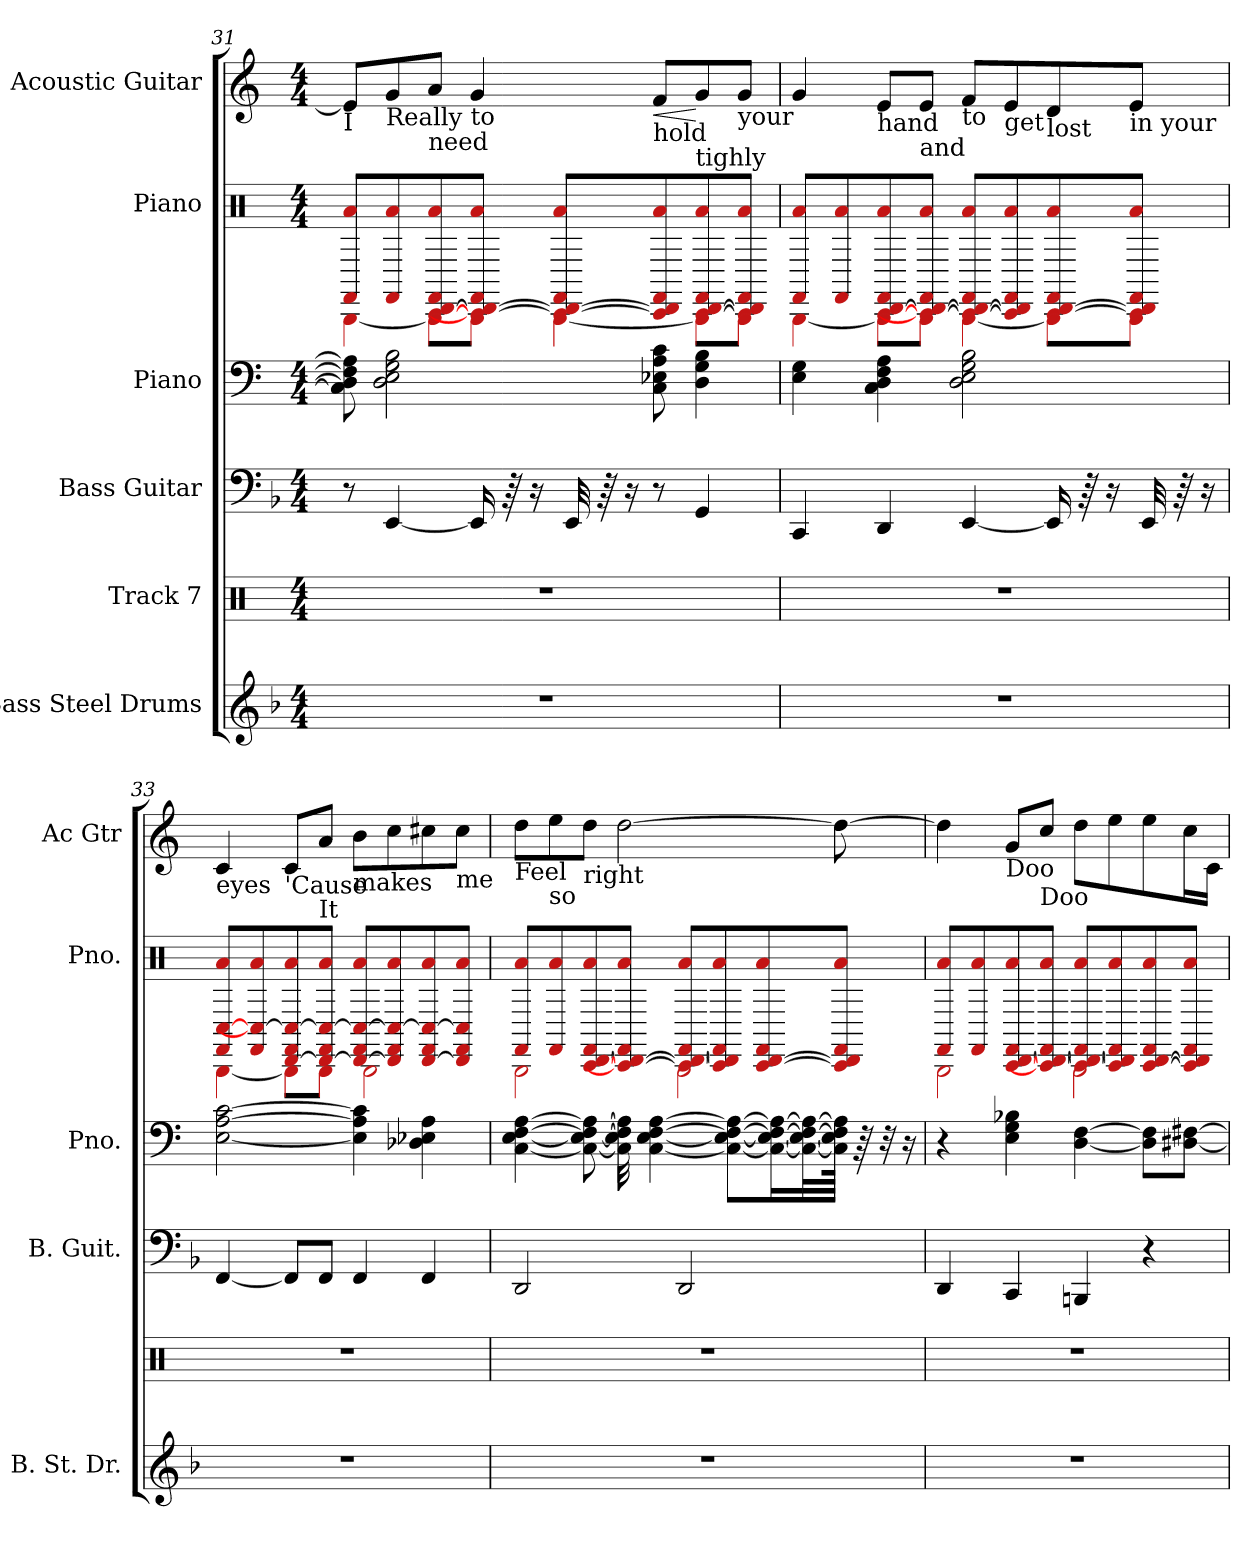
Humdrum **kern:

**kern	**kern	**kern	**kern	**kern	**kern	**dynam
*part6	*part5	*part4	*part3	*part2	*part1	*part1
*staff6	*staff5	*staff4	*staff3	*staff2	*staff1	*staff1
*I"Bass Steel Drums	*I"Track 7	*I"Bass Guitar	*I"Piano	*I"Piano	*I"Acoustic Guitar	*
*I'B. St. Dr.	*	*I'B. Guit.	*I'Pno.	*I'Pno.	*I'Ac Gtr	*
!!LO:LB:g=z
*clefG2	*clefX	*clefF4	*clefF4	*clefX	*clefG2	*
*k[b-]	*k[]	*k[b-]	*k[]	*k[]	*k[]	*
*F:	*C:	*F:	*C:	*C:	*C:	*
*M4/4	*M4/4	*M4/4	*M4/4	*M4/4	*M4/4	*
=31	=31	=31	=31	=31	=31	=31
*	*	*	*	*^	*	*
!	!	!	!	!	!	!LO:TX:b:t=I	!
1r	1r	8r	8C\] 8D\] 8F\] 8A\]	8FF#X/ 8a/L	[4BBB\	8e/L]	.
!	!	!	!	!	!	!LO:TX:b:t=Really	!
.	.	[4EE/	2D\ 2E\ 2G\ 2B\	8FF/ 8a/	.	8g/	.
!	!	!	!	!	!	!LO:TX:b:t=need	!
.	.	.	.	[8CC#X/ [8DD/ 8FF/ 8a/	8BBB\L]	8a/J	.
!	!	!	!	!	!	!LO:TX:b:t=to	!
.	.	16EE/]	.	8CC/_ 8DD/_ 8FF/ 8a/J	8BBB\J	4g/	.
.	.	64r	.	.	.	.	.
.	.	16r	.	.	.	.	.
.	.	.	.	8CC/_ 8DD/_ 8FF/ 8a/L	[4BBB\	.	.
.	.	32EE/	.	.	.	.	.
.	.	64r	.	.	.	.	.
.	.	16r	.	.	.	.	.
!	!	!	!	!	!	!LO:TX:b:t=hold	!
!	!	!	!	!	!	!	!LO:HP:b
.	.	8r	8C\ 8E-X\ 8A\ 8c\	8CC/] 8DD/] 8FF/ 8a/	.	8f/L	<
!	!	!	!	!	!	!LO:TX:b:t=tighly	!
.	.	4GG/	4D\ 4G\ 4B\	[8CC/ [8DD/ 8FF/ 8a/	8BBB\L]	8g/	[
!	!	!	!	!	!	!LO:TX:b:t=your	!
.	.	.	.	8CC/] 8DD/] 8FF/ 8a/J	8BBB\J	8g/J	.
=32	=32	=32	=32	=32	=32	=32	=32
1r	1r	4CC/	4E\ 4G\	8FF#X/ 8a/L	[4BBB\	4g/	.
.	.	.	.	8FF/ 8a/	.	.	.
!	!	!	!	!	!	!LO:TX:b:t=hand	!
.	.	4DD/	4C\ 4D\ 4F\ 4A\	[8CC#X/ [8DD/ 8FF/ 8a/	8BBB\L]	8e/L	.
!	!	!	!	!	!	!LO:TX:b:t=and	!
.	.	.	.	8CC/_ 8DD/_ 8FF/ 8a/J	8BBB\J	8e/J	.
!	!	!	!	!	!	!LO:TX:b:t=to	!
.	.	[4EE/	2D\ 2E\ 2G\ 2B\	8CC/_ 8DD/_ 8FF/ 8a/L	[4BBB\	8f/L	.
!	!	!	!	!	!	!LO:TX:b:t=get	!
.	.	.	.	8CC/] 8DD/] 8FF/ 8a/	.	8e/	.
!	!	!	!	!	!	!LO:TX:b:t=lost	!
.	.	16EE/]	.	[8CC/ [8DD/ 8FF/ 8a/	8BBB\L]	8d/	.
.	.	64r	.	.	.	.	.
.	.	16r	.	.	.	.	.
!	!	!	!	!	!	!LO:TX:b:t=in your	!
.	.	.	.	8CC/] 8DD/] 8FF/ 8a/J	8BBB\J	8e/J	.
.	.	32EE/	.	.	.	.	.
.	.	64r	.	.	.	.	.
.	.	16r	.	.	.	.	.
!!LO:PB:g=z
=33	=33	=33	=33	=33	=33	=33	=33
!	!	!	!	!	!	!LO:TX:b:t=eyes	!
1r	1r	[4FF/	[2E\ [2A\ [2c\	8FF#X/ [8C#X/ 8a/L	[4BBB\	4c/	.
.	.	.	.	8FF/ 8C/_ 8a/	.	.	.
!	!	!	!	!	!	!LO:TX:b:t='Cause	!
.	.	8FF/L]	.	[8DD/ 8FF/ 8C/_ 8a/	8BBB\L]	8c/L	.
!	!	!	!	!	!	!LO:TX:b:t=It	!
.	.	8FF/J	.	8DD/_ 8FF/ 8C/_ 8a/J	8BBB\J	8a/J	.
!	!	!	!	!	!	!LO:TX:b:t=makes	!
.	.	4FF/	4E\] 4A\] 4c\]	8DD/_ 8FF/ 8C/_ 8a/L	2BBB\	8b\L	.
.	.	.	.	8DD/] 8FF/ 8C/_ 8a/	.	8cc\	.
.	.	4FF/	4D-X\ 4E-X\ 4A\	[8DD/ 8FF/ 8C/_ 8a/	.	8cc#X\	.
!	!	!	!	!	!	!LO:TX:b:t=me	!
.	.	.	.	8DD/] 8FF/ 8C/] 8a/J	.	8cc#\J	.
=34	=34	=34	=34	=34	=34	=34	=34
!	!	!	!	!	!	!LO:TX:b:t=Feel	!
1r	1r	2DD/	[4C\ [4E\ [4F\ [4A\	8FF#X/ 8a/L	2BBB\	8dd\L	.
!	!	!	!	!	!	!LO:TX:b:t=so	!
.	.	.	.	8FF/ 8a/	.	8ee\	.
!	!	!	!	!	!	!LO:TX:b:t=right	!
.	.	.	8C\_ 8E\_ 8F\_ 8A\_	[8CC#X/ [8DD/ 8FF/ 8a/	.	8dd\J	.
.	.	.	32C\] 32E\] 32F\] 32A\]	8CC/_ 8DD/_ 8FF/ 8a/J	.	[2dd\	.
.	.	.	[4C\ [4E\ [4F\ [4A\	.	.	.	.
.	.	2DD/	.	8CC/_ 8DD/_ 8FF/ 8a/L	2BBB\	.	.
.	.	.	.	8CC/] 8DD/] 8FF/ 8a/	.	.	.
.	.	.	8C\_ 8E\_ 8F\_ 8A\_L	.	.	.	.
.	.	.	.	[8CC/ [8DD/ 8FF/ 8a/	.	.	.
.	.	.	16C\_ 16E\_ 16F\_ 16A\_L	.	.	.	.
.	.	.	32C\_ 32E\_ 32F\_ 32A\_L	.	.	.	.
.	.	.	64C\] 64E\] 64F\] 64A\]JJJk	8CC/] 8DD/] 8FF/ 8a/J	.	8dd\_	.
.	.	.	64r	.	.	.	.
.	.	.	32r	.	.	.	.
.	.	.	16r	.	.	.	.
!!LO:LB:g=z
=35	=35	=35	=35	=35	=35	=35	=35
1r	1r	4DD/	4r	8FF#X/ 8a/L	2BBB\	4dd\]	.
.	.	.	.	8FF/ 8a/	.	.	.
!	!	!	!	!	!	!LO:TX:b:t=Doo	!
.	.	4CC/	4E\ 4G\ 4B-X\	[8CC#X/ [8DD/ 8FF/ 8a/	.	8g/L	.
!	!	!	!	!	!	!LO:TX:b:t=Doo	!
.	.	.	.	8CC/_ 8DD/_ 8FF/ 8a/J	.	8cc/J	.
.	.	4BBBn/	[4D\ [4F\	8CC/_ 8DD/_ 8FF/ 8a/L	2BBB\	8dd\L	.
.	.	.	.	8CC/] 8DD/] 8FF/ 8a/	.	8ee\	.
.	.	4r	8D\] 8F\]L	[8CC/ [8DD/ 8FF/ 8a/	.	8ee\	.
.	.	.	[8D#X\ [8F#X\J	8CC/] 8DD/] 8FF/ 8a/J	.	16cc\L	.
.	.	.	.	.	.	16c\JJ	.
*	*	*	*	*v	*v	*	*
=	=	=	=	=	=	=
*-	*-	*-	*-	*-	*-	*-
